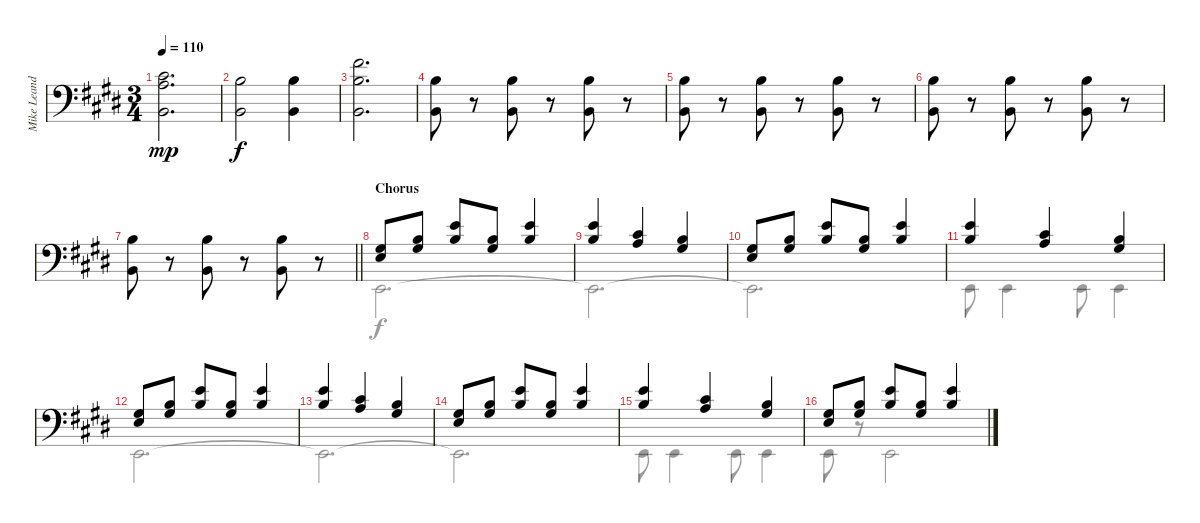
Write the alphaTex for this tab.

\track ("Mike Leander's strirng (cello, b. bass)" "Mike Leand") {instrument electricbassfinger}
\staff {score}
\tuning (G2 D2 A1 E1 B0) {hide}
\voice
\ts (3 4)
\tempo 110
\clef f4
\ks e
(6.1 7.2 7.4).2{d dy mp} |
(9.2 7.4).2{dy f} (9.2 7.4).4 |
(11.1 9.2 12.5).2{d} |
(9.2 7.4).8 r.8 (9.2 7.4).8 r.8 (9.2 7.4).8 r.8 |
(9.2 7.4).8 r.8 (9.2 7.4).8 r.8 (9.2 7.4).8 r.8 |
(9.2 7.4).8 r.8 (9.2 7.4).8 r.8 (9.2 7.4).8 r.8 |
\barLineRight lightlight
(9.2 7.4).8 r.8 (9.2 7.4).8 r.8 (9.2 7.4).8 r.8 |
\section ("" "Chorus")
(6.2 7.3).8 (4.1 6.2).8 (9.1 9.2).8 (4.1 6.2).8 (9.1 9.2).4 |
(9.1 9.2).4 (6.1 7.2).4 (4.1 6.2).4 |
(6.2 7.3).8 (4.1 6.2).8 (9.1 9.2).8 (4.1 6.2).8 (9.1 9.2).4 |
(9.1 9.2).4 (6.1 7.2).4 (4.1 6.2).4 |
(6.2 7.3).8 (4.1 6.2).8 (9.1 9.2).8 (4.1 6.2).8 (9.1 9.2).4 |
(9.1 9.2).4 (6.1 7.2).4 (4.1 6.2).4 |
(6.2 7.3).8 (4.1 6.2).8 (9.1 9.2).8 (4.1 6.2).8 (9.1 9.2).4 |
(9.1 9.2).4 (6.1 7.2).4 (4.1 6.2).4 |
(6.2 7.3).8 (4.1 6.2).8 (9.1 9.2).8 (4.1 6.2).8 (9.1 9.2).4
\voice
\clef f4
\ottava regular
\simile none
\ks e
|
|
|
|
|
|
\barLineRight lightlight
|
0.4.2{d dy f} |
0.4{t}.2{d} |
0.4{t}.2{d} |
0.4.8 0.4.4 0.4.8 0.4.4 |
0.4.2{d} |
0.4{t}.2{d} |
0.4{t}.2{d} |
0.4.8 0.4.4 0.4.8 0.4.4 |
0.4.8 r.8 0.4.2
